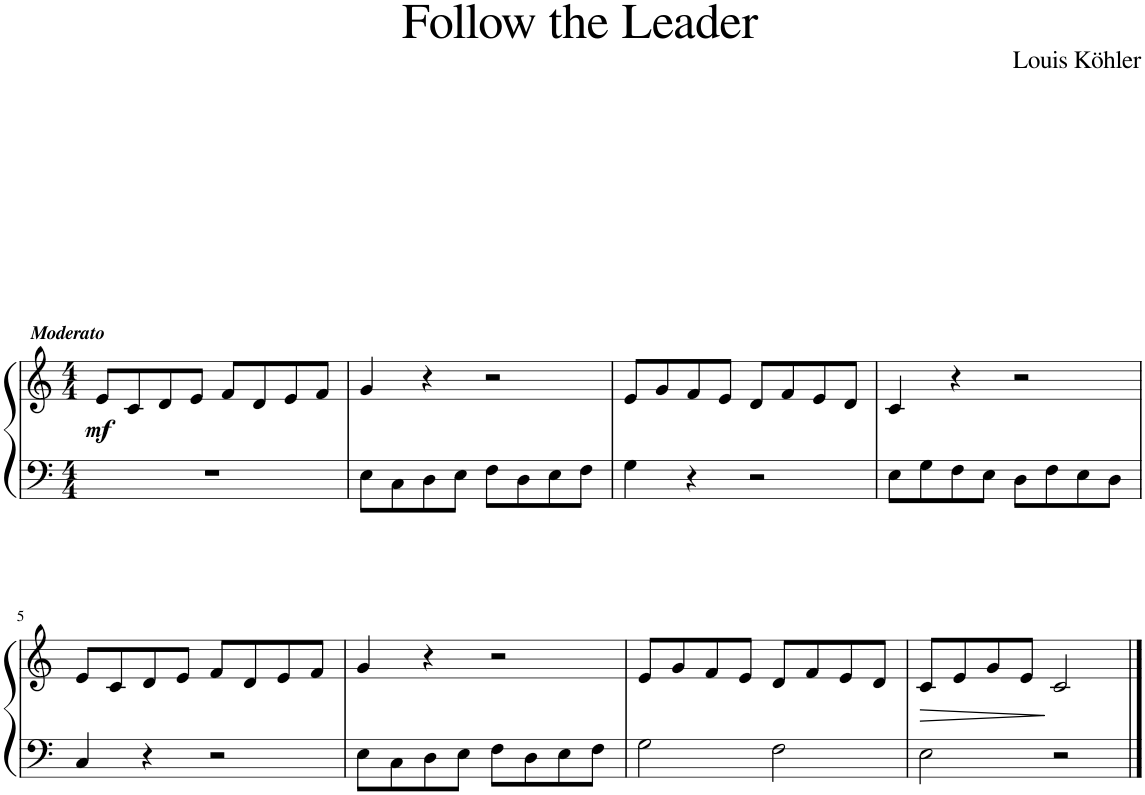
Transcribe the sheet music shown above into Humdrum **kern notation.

**kern	**kern	**dynam
*part1	*part1	*part1
*staff2	*staff1	*staff1/2
*I"Piano	*	*
*I'Pno.	*	*
*clefF4	*clefG2	*
*k[]	*k[]	*
*M4/4	*M4/4	*
=1	=1	=1
!	!LO:TX:a:Bi:t=Moderato	!
!	!	!LO:DY:b
1r	8e/L	mf
.	8c/	.
.	8d/	.
.	8e/J	.
.	8f/L	.
.	8d/	.
.	8e/	.
.	8f/J	.
=2	=2	=2
8E\L	4g/	.
8C\	.	.
8D\	4r	.
8E\J	.	.
8F\L	2r	.
8D\	.	.
8E\	.	.
8F\J	.	.
=3	=3	=3
4G\	8e/L	.
.	8g/	.
4r	8f/	.
.	8e/J	.
2r	8d/L	.
.	8f/	.
.	8e/	.
.	8d/J	.
=4	=4	=4
8E\L	4c/	.
8G\	.	.
8F\	4r	.
8E\J	.	.
8D\L	2r	.
8F\	.	.
8E\	.	.
8D\J	.	.
!!LO:LB:g=z
=5	=5	=5
4C/	8e/L	.
.	8c/	.
4r	8d/	.
.	8e/J	.
2r	8f/L	.
.	8d/	.
.	8e/	.
.	8f/J	.
=6	=6	=6
8E\L	4g/	.
8C\	.	.
8D\	4r	.
8E\J	.	.
8F\L	2r	.
8D\	.	.
8E\	.	.
8F\J	.	.
=7	=7	=7
2G\	8e/L	.
.	8g/	.
.	8f/	.
.	8e/J	.
2F\	8d/L	.
.	8f/	.
.	8e/	.
.	8d/J	.
=8	=8	=8
!	!	!LO:HP:b
2E\	8c/L	>
.	8e/	.
.	8g/	.
.	8e/J	.
2r	2c/	]
==	==	==
*-	*-	*-
